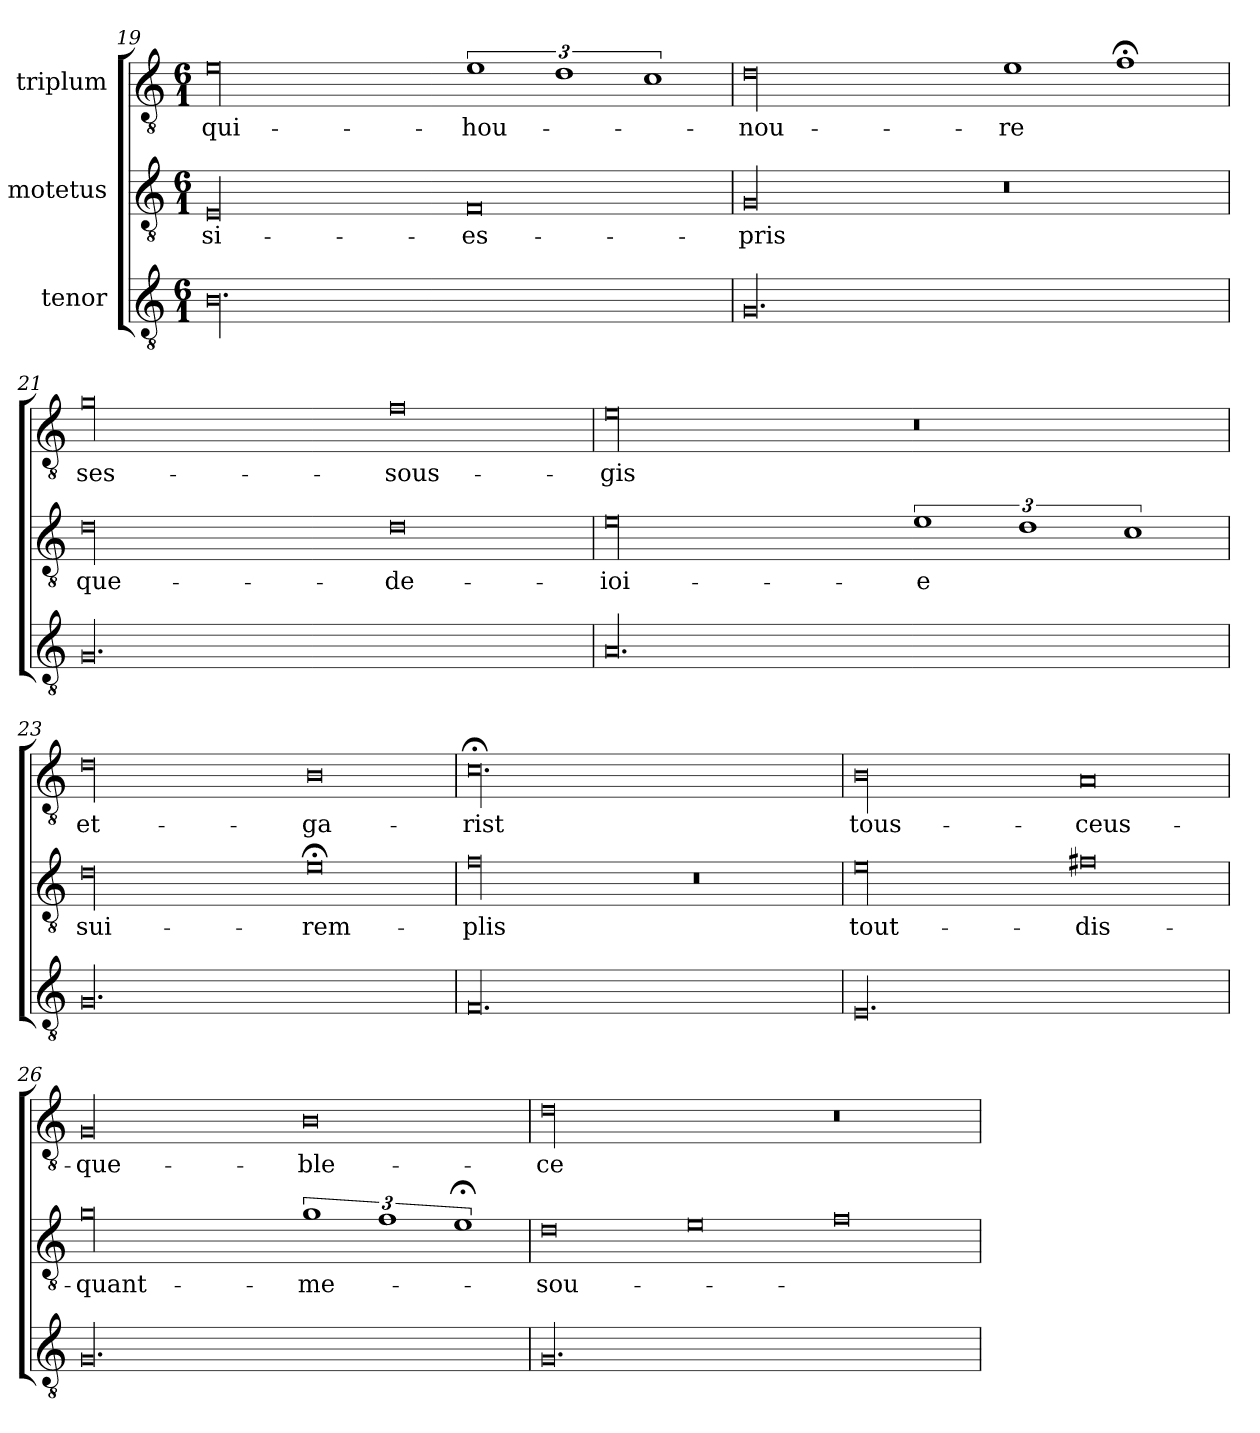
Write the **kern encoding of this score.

**kern	**kern	**text	**kern	**text
*part3	*part2	*part2	*part1	*part1
*staff3	*staff2	*staff2	*staff1	*staff1
*I"tenor	*I"motetus	*	*I"triplum	*
*clefGv2	*clefGv2	*	*clefGv2	*
*k[]	*k[]	*	*k[]	*
*C:	*C:	*	*C:	*
*M6/1	*M6/1	*	*M6/1	*
=19	=19	=19	=19	=19
00.B\	00E/	si-	00e\	qui-
.	0F/	es-	3%2e\	hou-
.	.	.	3%2d\	.
.	.	.	3%2c\	.
=20	=20	=20	=20	=20
00.G/	00G/	-pris	00d\	-nou-
.	0r	.	1e\	-re
.	.	.	1f;<\	.
=21	=21	=21	=21	=21
00.G/	00d\	que-	00g\	ses-
.	0d\	de-	0f\	sous-
=22	=22	=22	=22	=22
00.A/	00e\	ioi-	00e\	-gis
.	3%2e\	-e	0r	.
.	3%2d\	.	.	.
.	3%2c\	.	.	.
=23	=23	=23	=23	=23
00.G/	00d\	sui-	00d\	et-
.	0e;<\	rem-	0B\	ga-
=24	=24	=24	=24	=24
00.F/	00f\	-plis	00.c;<\	-rist
.	0r	.	.	.
=25	=25	=25	=25	=25
00.E/	00e\	tout-	00B\	tous-
.	0f#X\	dis-	0A/	ceus-
=26	=26	=26	=26	=26
00.G/	00g\	quant-	00G/	que-
.	3%2g\	me-	0B\	ble-
.	3%2f\	.	.	.
.	3%2e;<\	.	.	.
=27	=27	=27	=27	=27
00.G/	0d\	sou-	00d\	-ce
.	0e\	.	.	.
.	0f\	.	0r	.
=	=	=	=	=
*-	*-	*-	*-	*-
